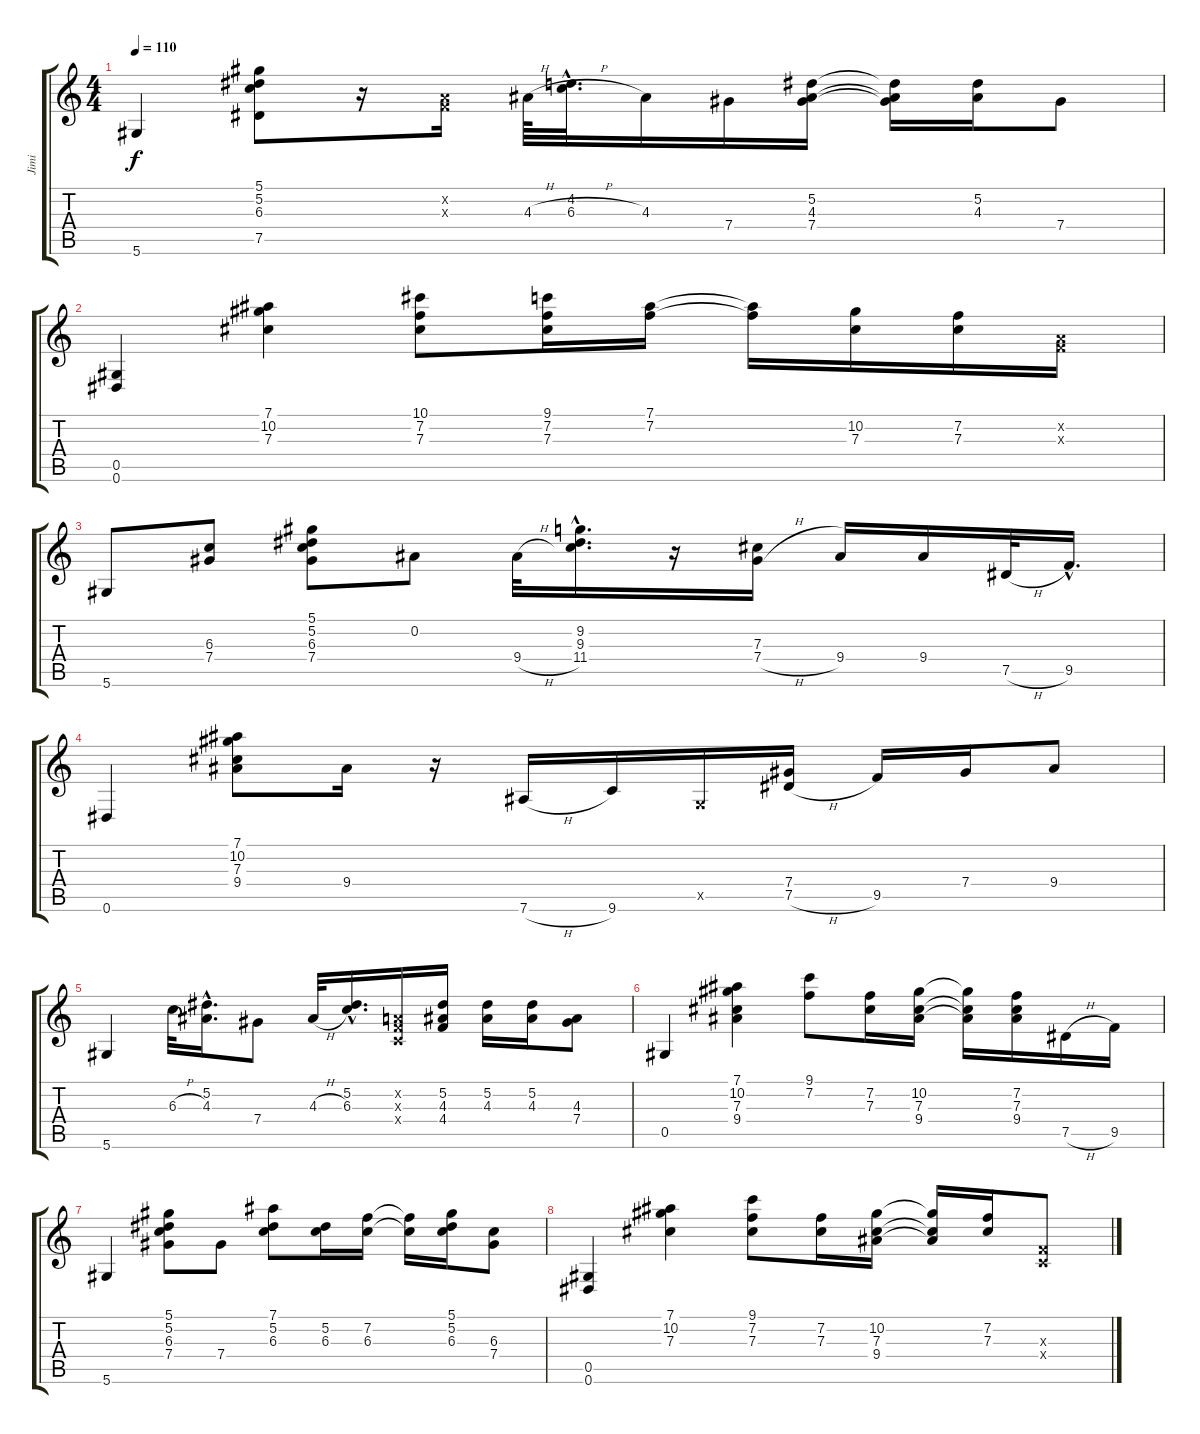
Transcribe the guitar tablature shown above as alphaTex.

\track ("Jimi" "Jimi") {instrument electricguitarclean}
\staff {score tabs}
\tuning (Eb4 Bb3 Gb3 Db3 Ab2 Eb2) {hide}
\ts (4 4)
\tempo 110
\clef g2
\ks c
5.6.4{dy f} (5.1 5.2 6.3 7.5).8 r.16 (-1.2{x} -1.3{x}).16 4.3{h}.64 (4.2{hac} 6.3{h hac}).32{d} 4.3.16 7.4.16 (5.2 4.3 7.4).16 (5.2{t} 4.3{t} 7.4{t}).16 (5.2 4.3).16 7.4.8 |
(0.5 0.6).4 (7.1 10.2 7.3).4 (10.1 7.2 7.3).8 (9.1 7.2 7.3).16 (7.1 7.2).16 (7.1{t} 7.2{t}).16 (10.2 7.3).16 (7.2 7.3).16 (-1.2{x} -1.3{x}).16 |
5.6.8 (6.3 7.4).8 (5.1 5.2 6.3 7.4).8 0.2.8 9.4{h}.32 (9.2{hac} 9.3{hac} 11.4{hac}).16{d} r.16 (7.3 7.4{h}).16 9.4.16 9.4.16 7.5{h}.32 9.5{hac}.16{d} |
0.6.4 (7.1 10.2 7.3 9.4).8 9.4.16 r.16 7.6{h}.16 9.6.16 -1.5{x}.16 (7.4 7.5{h}).16 9.5.16 7.4.16 9.4.8 |
5.6.4 6.3{h}.32 (5.2{hac} 4.3{hac}).16{d} 7.4.8 4.3{h}.32 (5.2{hac} 6.3{hac}).16{d} (-1.2{x} -1.3{x} -1.4{x}).16 (5.2 4.3 4.4).16 (5.2 4.3).16 (5.2 4.3).16 (4.3 7.4).8 |
0.5.4 (7.1 10.2 7.3 9.4).4 (9.1 7.2).8 (7.2 7.3).16 (10.2 7.3 9.4).16 (10.2{t} 7.3{t} 9.4{t}).16 (7.2 7.3 9.4).16 7.5{h}.16 9.5.16 |
5.6.4 (5.1 5.2 6.3 7.4).8 7.4.8 (7.1 5.2 6.3).8 (5.2 6.3).16 (7.2 6.3).16 (7.2{t} 6.3{t}).16 (5.1 5.2 6.3).16 (6.3 7.4).8 |
(0.5 0.6).4 (7.1 10.2 7.3).4 (9.1 7.2 7.3).8 (7.2 7.3).16 (10.2 7.3 9.4).16 (10.2{t} 7.3{t} 9.4{t}).16 (7.2 7.3).16 (-1.3{x} -1.4{x}).8
